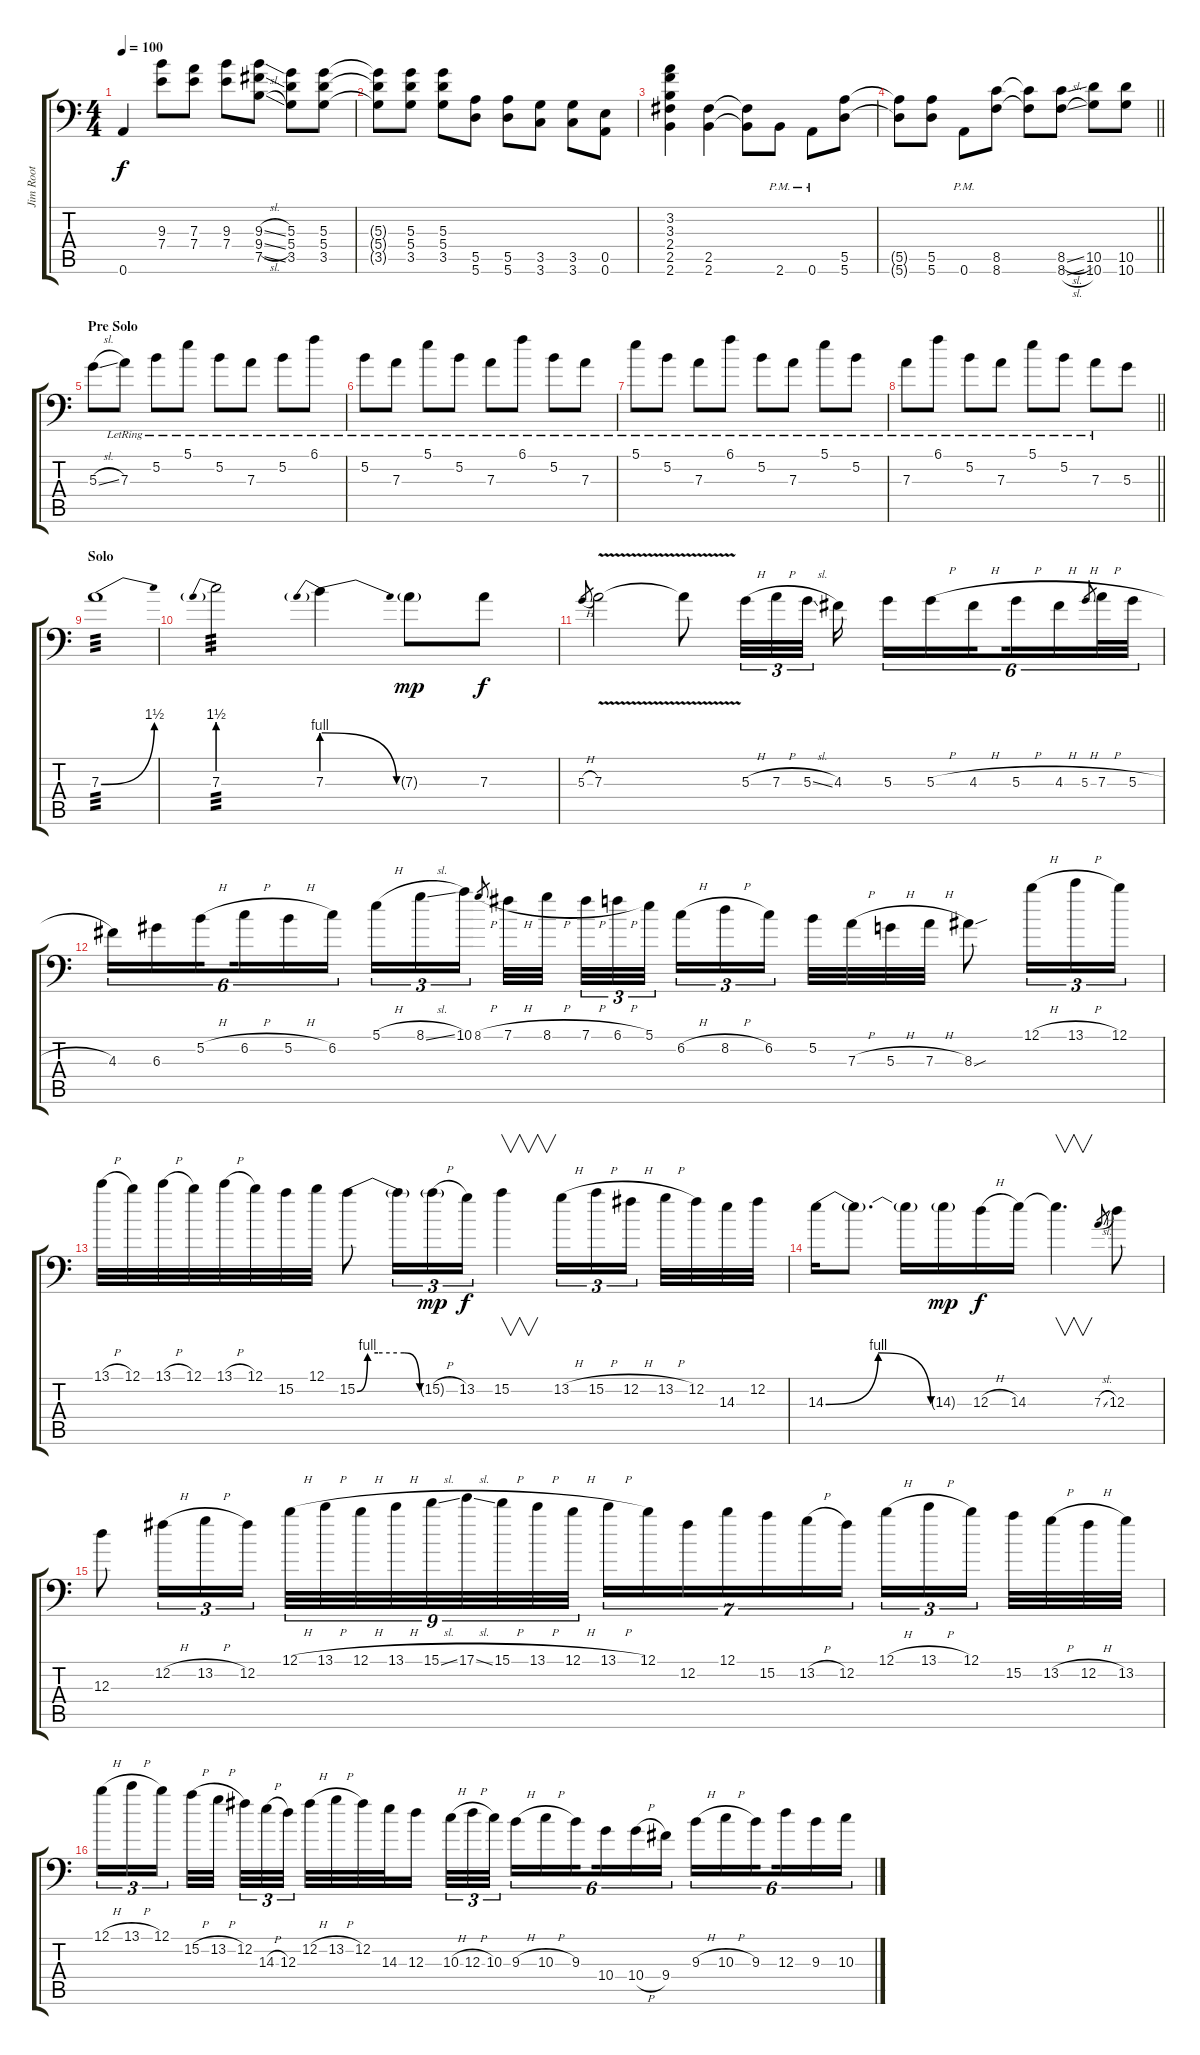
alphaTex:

\track ("Jim Root" "Jim Root") {instrument distortionguitar}
\staff {score tabs}
\tuning (B3 Gb3 D3 A2 E2 A1) {hide}
\ts (4 4)
\tempo 100
\clef f4
\ks c
0.6.4{dy f} (9.3 7.4).8 (7.3 7.4).8 (9.3 7.4).8 (9.3{sl} 9.4{sl} 7.5{sl}).8 (5.3 5.4 3.5).8 (5.3 5.4 3.5).8 |
(5.3{t} 5.4{t} 3.5{t}).8 (5.3 5.4 3.5).8 (5.3 5.4 3.5).8 (5.5 5.6).8 (5.5 5.6).8 (3.5 3.6).8 (3.5 3.6).8 (0.5 0.6).8 |
(3.2 3.3 2.4 2.5 2.6).4 (2.5 2.6).4 (2.5{t} 2.6{t}).8 2.6{pm}.8 0.6{pm}.8 (5.5 5.6).8 |
\barLineRight lightlight
(5.5{t} 5.6{t}).8 (5.5 5.6).8 0.6{pm}.8 (8.5 8.6).8 (8.5{t} 8.6{t}).8 (8.5{sl} 8.6{sl}).8 (10.5 10.6).8 (10.5 10.6).8 |
\section ("" "Pre Solo")
5.3{sl}.8 7.3{lr}.8 5.2{lr}.8 5.1{lr}.8 5.2{lr}.8 7.3{lr}.8 5.2{lr}.8 6.1{lr}.8 |
5.2{lr}.8 7.3{lr}.8 5.1{lr}.8 5.2{lr}.8 7.3{lr}.8 6.1{lr}.8 5.2{lr}.8 7.3{lr}.8 |
5.1{lr}.8 5.2{lr}.8 7.3{lr}.8 6.1{lr}.8 5.2{lr}.8 7.3{lr}.8 5.1{lr}.8 5.2{lr}.8 |
\barLineRight lightlight
7.3{lr}.8 6.1{lr}.8 5.2{lr}.8 7.3{lr}.8 5.1{lr}.8 5.2{lr}.8 7.3{lr}.8 5.3.8 |
\section ("" "Solo")
7.3{be (bend 0 0 60 6)}.1{tp 3} |
7.3{be (prebend 0 6 60 6)}.2{tp 3} 7.3{be (prebendrelease 0 4 60 0)}.4 7.3{g}.8{dy mp} 7.3.8{dy f} |
5.3{h}.8{gr} 7.3{v}.2 7.3{t}.8 5.3{h}.32{tu (3 2)} 7.3{h}.32{tu (3 2)} 5.3{sl}.32{tu (3 2) beam splitsecondary} 4.3.16 5.3.16{tu (6 4)} 5.3{h}.16{tu (6 4)} 4.3{h}.16{tu (6 4) beam splitsecondary} 5.3{h}.16{tu (6 4)} 4.3{h}.16{tu (6 4)} 5.3{h}.8{gr} 7.3{h}.32{tu (6 4)} 5.3{h}.32{tu (6 4)} |
4.3.16{tu (6 4)} 6.3.16{tu (6 4)} 5.2{h}.16{tu (6 4) beam splitsecondary} 6.2{h}.16{tu (6 4)} 5.2{h}.16{tu (6 4)} 6.2.16{tu (6 4)} 5.1{h}.16{tu (3 2)} 8.1{sl}.16{tu (3 2)} 10.1.16{tu (3 2)} 8.1{h}.8{gr beam splitsecondary} 7.1{h}.32 8.1{h}.32{beam splitsecondary} 7.1{h}.32{tu (3 2)} 6.1{h}.32{tu (3 2)} 5.1.32{tu (3 2)} 6.2{h}.16{tu (3 2)} 8.2{h}.16{tu (3 2)} 6.2.16{tu (3 2) beam splitsecondary} 5.2.32 7.3{h}.32 5.3{h}.32 7.3{h}.32 8.3{sou}.8 12.1{h}.16{tu (3 2)} 13.1{h}.16{tu (3 2)} 12.1.16{tu (3 2)} |
13.1{h}.32 12.1.32 13.1{h}.32 12.1.32 13.1{h}.32 12.1.32 15.2.32 12.1.32 15.2{be (custom 0 0 10 4 20 4 45 4 60 0)}.8 15.2{t}.16{tu (3 2)} 15.2{h g}.16{tu (3 2) dy mp} 13.2.16{tu (3 2) dy f} 15.2.4{v} 13.2{h}.16{tu (3 2)} 15.2{h}.16{tu (3 2)} 12.2{h}.16{tu (3 2) beam splitsecondary} 13.2{h}.32 12.2.32 14.3.32 12.2.32 |
14.3{be (bendrelease 0 0 10 4 45 4 60 0)}.16 14.3{t}.8{d} 14.3{t}.16 14.3{g}.16{dy mp} 12.3{h}.16{dy f} 14.3.16 14.3{t}.4{v d} 7.3{sl}.8{gr} 12.3.8 |
12.3.8 12.2{h}.16{tu (3 2)} 13.2{h}.16{tu (3 2)} 12.2.16{tu (3 2)} 12.1{h}.32{tu (9 8)} 13.1{h}.32{tu (9 8)} 12.1{h}.32{tu (9 8)} 13.1{h}.32{tu (9 8)} 15.1{sl}.32{tu (9 8)} 17.1{sl}.32{tu (9 8)} 15.1{h}.32{tu (9 8)} 13.1{h}.32{tu (9 8)} 12.1{h}.32{tu (9 8)} 13.1{h}.16{tu (7 4)} 12.1.16{tu (7 4)} 12.2.16{tu (7 4)} 12.1.16{tu (7 4)} 15.2.16{tu (7 4)} 13.2{h}.16{tu (7 4)} 12.2.16{tu (7 4)} 12.1{h}.16{tu (3 2)} 13.1{h}.16{tu (3 2)} 12.1.16{tu (3 2) beam splitsecondary} 15.2.32 13.2{h}.32 12.2{h}.32 13.2.32 |
12.1{h}.16{tu (3 2)} 13.1{h}.16{tu (3 2)} 12.1.16{tu (3 2) beam splitsecondary} 15.2{h}.32 13.2{h}.32{beam splitsecondary} 12.2.32{tu (3 2)} 14.3{h}.32{tu (3 2)} 12.3.32{tu (3 2)} 12.2{h}.32 13.2{h}.32 12.2.32 14.3.32 12.3.16{beam splitsecondary} 10.3{h}.32{tu (3 2)} 12.3{h}.32{tu (3 2)} 10.3.32{tu (3 2)} 9.3{h}.16{tu (6 4)} 10.3{h}.16{tu (6 4)} 9.3.16{tu (6 4) beam splitsecondary} 10.4.16{tu (6 4)} 10.4{h}.16{tu (6 4)} 9.4.16{tu (6 4)} 9.3{h}.16{tu (6 4)} 10.3{h}.16{tu (6 4)} 9.3.16{tu (6 4) beam splitsecondary} 12.3.16{tu (6 4)} 9.3.16{tu (6 4)} 10.3.16{tu (6 4)}
